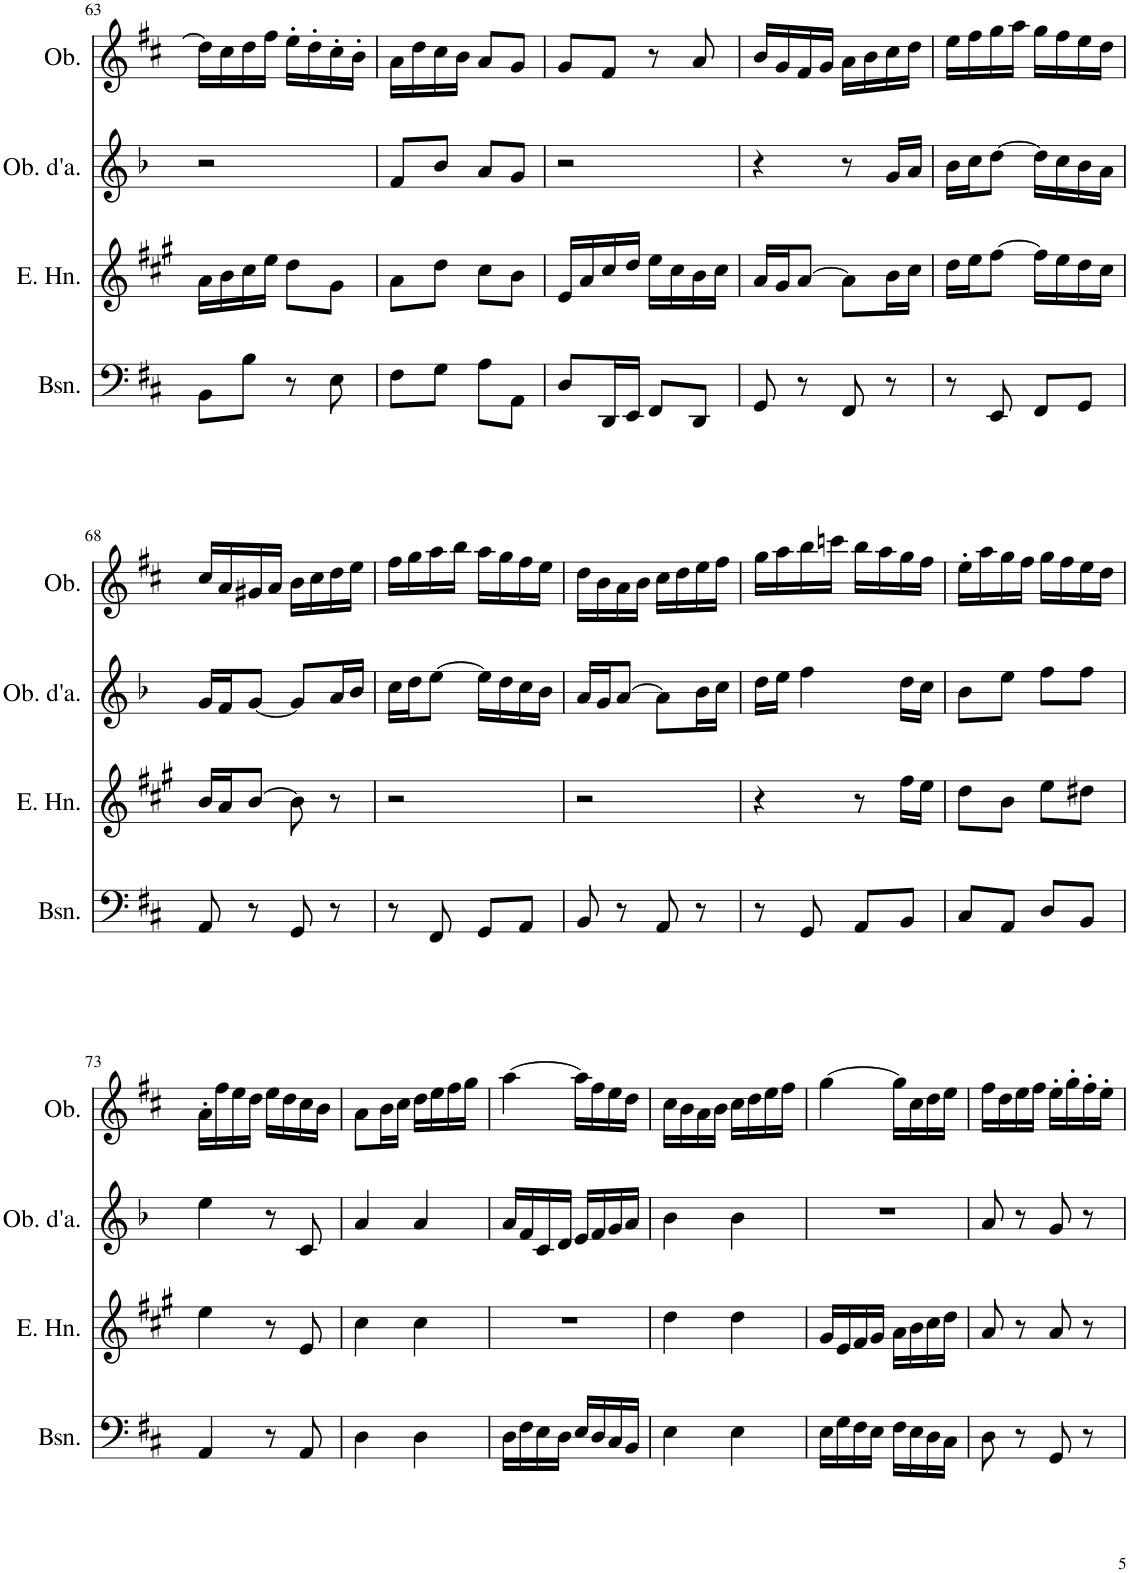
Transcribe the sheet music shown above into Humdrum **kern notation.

**kern	**kern	**kern	**kern
*part4	*part3	*part2	*part1
*staff4	*staff3	*staff2	*staff1
*I"Bassoon	*I"English Horn	*I"Oboe d'amore	*I"Oboe
*I'Bsn.	*I'E. Hn.	*I'Ob. d'a.	*I'Ob.
!!LO:PB:g=z
*clefF4	*clefG2	*clefG2	*clefG2
*	*Trd4c7	*Trd2c3	*
*k[f#c#]	*k[f#c#g#]	*k[b-]	*k[f#c#]
*M2/4	*M2/4	*M2/4	*M2/4
=63	=63	=63	=63
8BB\L	16a\LL	2r	16dd\LL]
.	16b\	.	16cc#\
8B\J	16cc#\	.	16dd\
.	16ee\JJ	.	16ff#\JJ
8r	8dd\L	.	16ee'\LL
.	.	.	16dd'\
8E\	8g#\J	.	16cc#'\
.	.	.	16b'\JJ
=64	=64	=64	=64
8F#\L	8a\L	8f/L	16a\LL
.	.	.	16dd\
8G\J	8dd\J	8b-/J	16cc#\
.	.	.	16b\JJ
8A\L	8cc#\L	8a/L	8a/L
8AA\J	8b\J	8g/J	8g/J
=65	=65	=65	=65
8D/L	16e/LL	2r	8g/L
.	16a/	.	.
16DD/L	16cc#/	.	8f#/J
16EE/JJ	16dd/JJ	.	.
8FF#/L	16ee\LL	.	8r
.	16cc#\	.	.
8DD/J	16b\	.	8a/
.	16cc#\JJ	.	.
=66	=66	=66	=66
8GG/	16a/LL	4r	16b/LL
.	16g#/J	.	16g/
8r	[8a/J	.	16f#/
.	.	.	16g/JJ
8FF#/	8a\L]	8r	16a\LL
.	.	.	16b\
8r	16b\L	16g/LL	16cc#\
.	16cc#\JJ	16a/JJ	16dd\JJ
=67	=67	=67	=67
8r	16dd\LL	16b-\LL	16ee\LL
.	16ee\J	16cc\J	16ff#\
8EE/	[8ff#\J	[8dd\J	16gg\
.	.	.	16aa\JJ
8FF#/L	16ff#\LL]	16dd\LL]	16gg\LL
.	16ee\	16cc\	16ff#\
8GG/J	16dd\	16b-\	16ee\
.	16cc#\JJ	16a\JJ	16dd\JJ
!!LO:LB:g=z
=68	=68	=68	=68
8AA/	16b/LL	16g/LL	16cc#/LL
.	16a/J	16f/J	16a/
8r	[8b/J	[8g/J	16g#X/
.	.	.	16a/JJ
8GG/	8b\]	8g/L]	16b\LL
.	.	.	16cc#\
8r	8r	16a/L	16dd\
.	.	16b-/JJ	16ee\JJ
=69	=69	=69	=69
8r	2r	16cc\LL	16ff#\LL
.	.	16dd\J	16gg\
8FF#/	.	[8ee\J	16aa\
.	.	.	16bb\JJ
8GG/L	.	16ee\LL]	16aa\LL
.	.	16dd\	16gg\
8AA/J	.	16cc\	16ff#\
.	.	16b-\JJ	16ee\JJ
=70	=70	=70	=70
8BB/	2r	16a/LL	16dd\LL
.	.	16g/J	16b\
8r	.	[8a/J	16a\
.	.	.	16b\JJ
8AA/	.	8a\L]	16cc#\LL
.	.	.	16dd\
8r	.	16b-\L	16ee\
.	.	16cc\JJ	16ff#\JJ
=71	=71	=71	=71
8r	4r	16dd\LL	16gg\LL
.	.	16ee\JJ	16aa\
8GG/	.	4ff\	16bb\
.	.	.	16cccn\JJ
8AA/L	8r	.	16bb\LL
.	.	.	16aa\
8BB/J	16ff#\LL	16dd\LL	16gg\
.	16ee\JJ	16cc\JJ	16ff#\JJ
=72	=72	=72	=72
8C#/L	8dd\L	8b-\L	16ee'\LL
.	.	.	16aa\
8AA/J	8b\J	8ee\J	16gg\
.	.	.	16ff#\JJ
8D/L	8ee\L	8ff\L	16gg\LL
.	.	.	16ff#\
8BB/J	8dd#X\J	8ff\J	16ee\
.	.	.	16dd\JJ
!!LO:LB:g=z
=73	=73	=73	=73
4AA/	4ee\	4ee\	16a'\LL
.	.	.	16ff#\
.	.	.	16ee\
.	.	.	16dd\JJ
8r	8r	8r	16ee\LL
.	.	.	16dd\
8AA/	8e/	8c/	16cc#\
.	.	.	16b\JJ
=74	=74	=74	=74
4D\	4cc#\	4a/	8a\L
.	.	.	16b\L
.	.	.	16cc#\JJ
4D\	4cc#\	4a/	16dd\LL
.	.	.	16ee\
.	.	.	16ff#\
.	.	.	16gg\JJ
=75	=75	=75	=75
16D\LL	2r	16a/LL	[4aa\
16F#\	.	16f/	.
16E\	.	16c/	.
16D\JJ	.	16d/JJ	.
16E/LL	.	16e/LL	16aa\LL]
16D/	.	16f/	16ff#\
16C#/	.	16g/	16ee\
16BB/JJ	.	16a/JJ	16dd\JJ
=76	=76	=76	=76
4E\	4dd\	4b-\	16cc#\LL
.	.	.	16b\
.	.	.	16a\
.	.	.	16b\JJ
4E\	4dd\	4b-\	16cc#\LL
.	.	.	16dd\
.	.	.	16ee\
.	.	.	16ff#\JJ
=77	=77	=77	=77
16E\LL	16g#/LL	2r	[4gg\
16G\	16e/	.	.
16F#\	16f#/	.	.
16E\JJ	16g#/JJ	.	.
16F#\LL	16a\LL	.	16gg\LL]
16E\	16b\	.	16cc#\
16D\	16cc#\	.	16dd\
16C#\JJ	16dd\JJ	.	16ee\JJ
=78	=78	=78	=78
8D\	8a/	8a/	16ff#\LL
.	.	.	16dd\
8r	8r	8r	16ee\
.	.	.	16ff#\JJ
8GG/	8a/	8g/	16ee'\LL
.	.	.	16gg'\
8r	8r	8r	16ff#'\
.	.	.	16ee'\JJ
=	=	=	=
*-	*-	*-	*-
